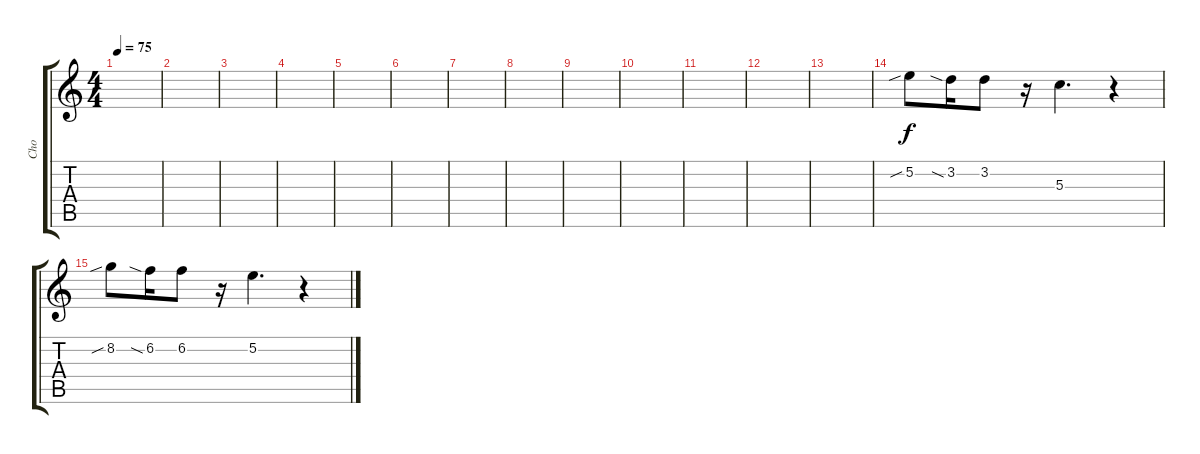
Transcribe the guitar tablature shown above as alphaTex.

\track ("Cho" "Cho") {instrument acousticguitarsteel}
\staff {score tabs}
\tuning (E4 B3 G3 D3 A2 E2) {hide}
\ts (4 4)
\tempo 75
\clef g2
\ks c
|
|
|
|
|
|
|
|
|
|
|
|
|
5.2{sib}.8 3.2{sia}.16 3.2.8 r.16 5.3.4{d} r.4 |
8.2{sib}.8 6.2{sia}.16 6.2.8 r.16 5.2.4{d} r.4
